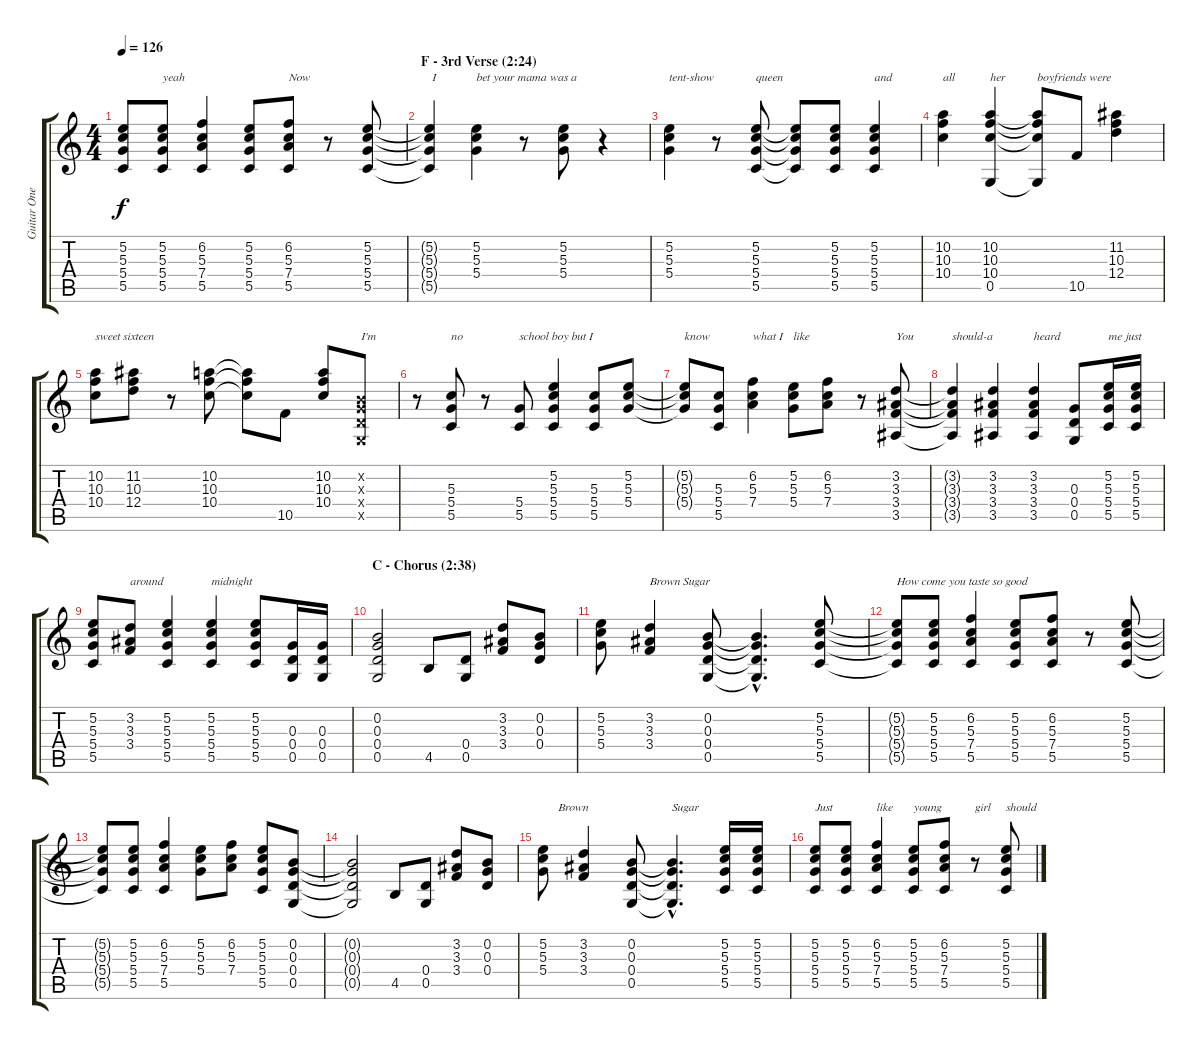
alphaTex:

\track ("Guitar One" "Guitar One") {instrument distortionguitar}
\staff {score tabs}
\tuning (D4 B3 G3 D3 G2 D2) {hide}
\ts (4 4)
\tempo 126
\clef g2
\ks c
(5.2{t} 5.3{t} 5.4{t} 5.5{t}).8{dy f} (5.2 5.3 5.4 5.5).8{txt "yeah"} (6.2 5.3 7.4 5.5).4 (5.2 5.3 5.4 5.5).8 (6.2 5.3 7.4 5.5).8{txt "Now"} r.8 (5.2 5.3 5.4 5.5).8 |
\section ("" "F - 3rd Verse (2:24)")
(5.2{t} 5.3{t} 5.4{t} 5.5{t}).4{txt " I"} (5.2 5.3 5.4).4{txt "bet your mama was a"} r.8 (5.2 5.3 5.4).8 r.4 |
(5.2 5.3 5.4).4{txt "tent-show"} r.8 (5.2 5.3 5.4 5.5).8{txt "queen"} (5.2{t} 5.3{t} 5.4{t} 5.5{t}).8 (5.2 5.3 5.4 5.5).8 (5.2 5.3 5.4 5.5).4{txt "and"} |
(10.2 10.3 10.4).4{txt "all"} (10.2 10.3 10.4 0.5).4{txt "her"} (10.2{t} 10.3{t} 10.4{t} 0.5{t}).8{txt "boyfriends were"} 10.5.8 (11.2 10.3 12.4).4 |
(10.2 10.3 10.4).8{txt "sweet sixteen"} (11.2 10.3 12.4).8 r.8 (10.2 10.3 10.4).8 (10.2{t} 10.3{t} 10.4{t}).8 10.5.8 (10.2 10.3 10.4).8 (0.2{x} 0.3{x} 0.4{x} 0.5{x}).8{txt "I'm"} |
r.8 (5.3 5.4 5.5).8{txt "no"} r.8 (5.4 5.5).8{txt "school boy but I"} (5.2 5.3 5.4 5.5).4 (5.3 5.4 5.5).8 (5.2 5.3 5.4).8 |
(5.2{t} 5.3{t} 5.4{t}).8{txt "know"} (5.3 5.4 5.5).8 (6.2 5.3 7.4).4{txt "what I"} (5.2 5.3 5.4).8{txt "like"} (6.2 5.3 7.4).8 r.8 (3.2 3.3 3.4 3.5).8{txt "You"} |
(3.2{t} 3.3{t} 3.4{t} 3.5{t}).4{txt "should-a"} (3.2 3.3 3.4 3.5).4 (3.2 3.3 3.4 3.5).4{txt "heard"} (0.3 0.4 0.5).8 (5.2 5.3 5.4 5.5).16{txt "me just"} (5.2 5.3 5.4 5.5).16 |
(5.2 5.3 5.4 5.5).8 (3.2 3.3 3.4).8{txt "around"} (5.2 5.3 5.4 5.5).4 (5.2 5.3 5.4 5.5).4{txt "midnight"} (5.2 5.3 5.4 5.5).8 (0.3 0.4 0.5).16 (0.3 0.4 0.5).16 |
\section ("" "C - Chorus (2:38)")
(0.2 0.3 0.4 0.5).2 4.5.8 (0.4 0.5).8 (3.2 3.3 3.4).8 (0.2 0.3 0.4).8 |
(5.2 5.3 5.4).8 (3.2 3.3 3.4).4{txt "Brown Sugar"} (0.2 0.3 0.4 0.5).8 (0.2{hac t} 0.3{hac t} 0.4{hac t} 0.5{hac t}).4{d} (5.2 5.3 5.4 5.5).8 |
(5.2{t} 5.3{t} 5.4{t} 5.5{t}).8{txt "How come you taste so good"} (5.2 5.3 5.4 5.5).8 (6.2 5.3 7.4 5.5).4 (5.2 5.3 5.4 5.5).8 (6.2 5.3 7.4 5.5).8 r.8 (5.2 5.3 5.4 5.5).8 |
(5.2{t} 5.3{t} 5.4{t} 5.5{t}).8 (5.2 5.3 5.4 5.5).8 (6.2 5.3 7.4 5.5).4 (5.2 5.3 5.4).8 (6.2 5.3 7.4).8 (5.2 5.3 5.4 5.5).8 (0.2 0.3 0.4 0.5).8 |
(0.2{t} 0.3{t} 0.4{t} 0.5{t}).2 4.5.8 (0.4 0.5).8 (3.2 3.3 3.4).8 (0.2 0.3 0.4).8 |
(5.2 5.3 5.4).8{txt "     Brown"} (3.2 3.3 3.4).4 (0.2 0.3 0.4 0.5).8 (0.2{hac t} 0.3{hac t} 0.4{hac t} 0.5{hac t}).4{d txt "Sugar"} (5.2 5.3 5.4 5.5).16 (5.2 5.3 5.4 5.5).16 |
(5.2 5.3 5.4 5.5).8{txt "Just"} (5.2 5.3 5.4 5.5).8 (6.2 5.3 7.4 5.5).4{txt "like"} (5.2 5.3 5.4 5.5).8{txt "young"} (6.2 5.3 7.4 5.5).8 r.8{txt "girl"} (5.2 5.3 5.4 5.5).8{txt "should"}
